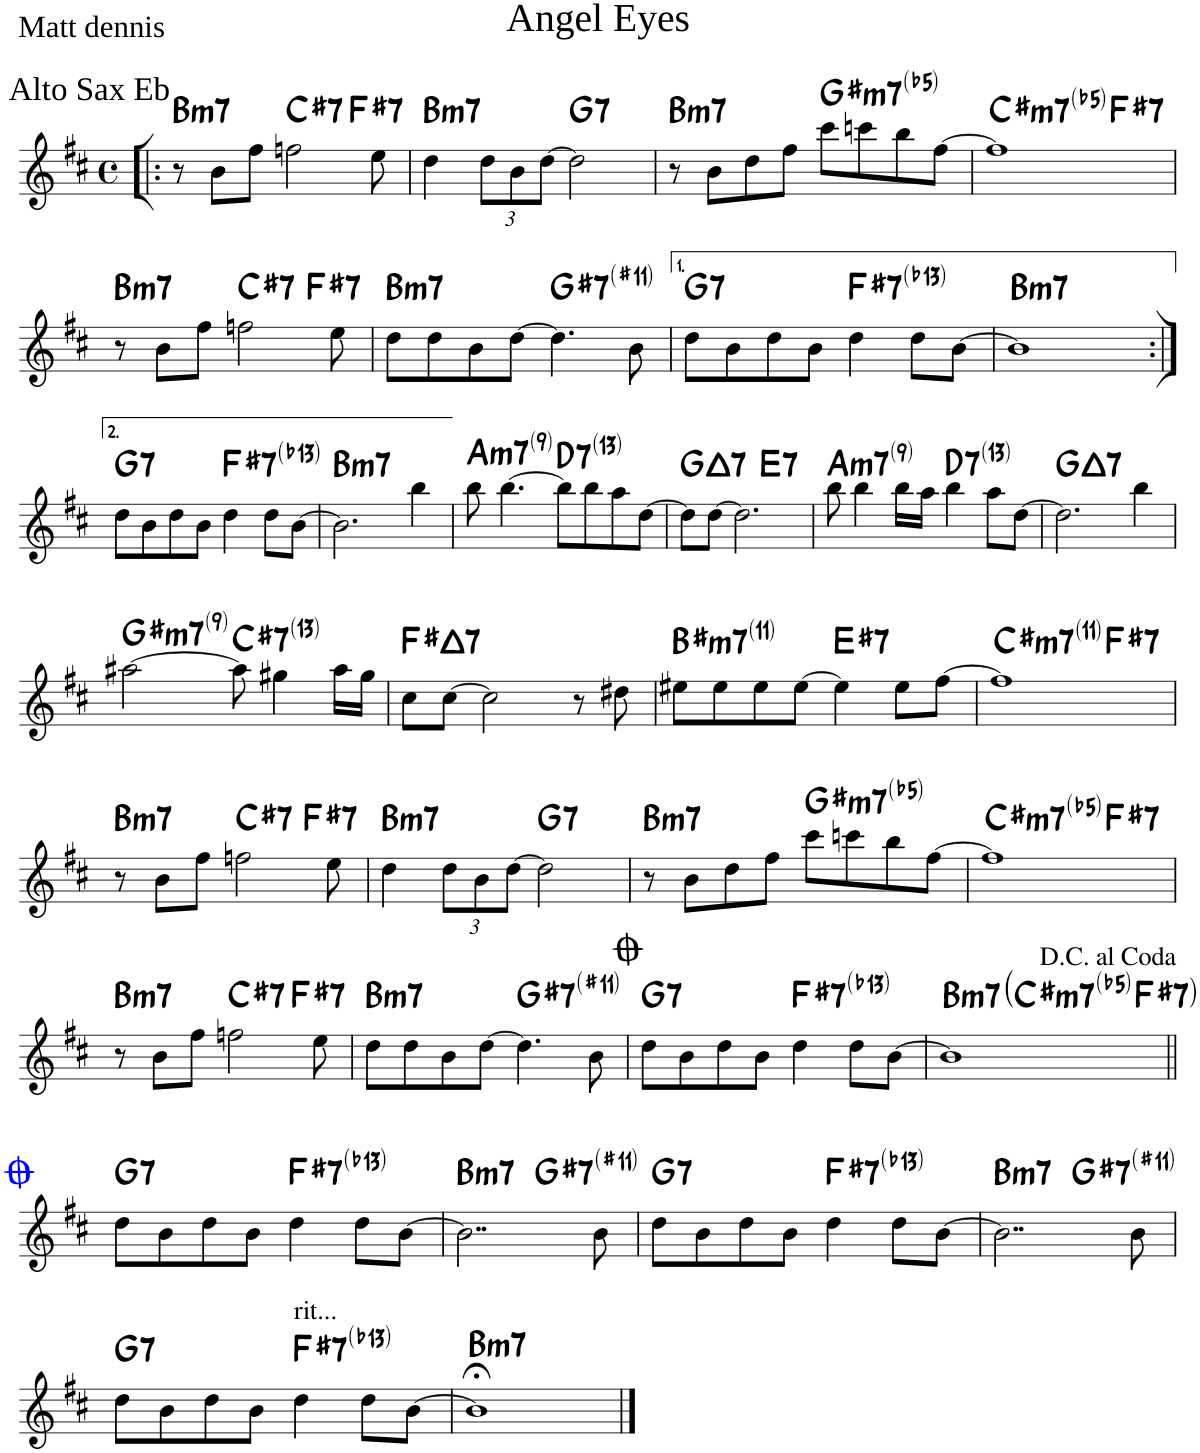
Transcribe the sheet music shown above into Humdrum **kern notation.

**kern	**harte
*part1	*part1
*staff1	*
*I"Piano	*
*I'Pno	*
*clefG2	*
*k[f#c#]	*
*M4/4	*
*met(c)	*
=1!|:	=1!|:
!	!LO:H:kt=m7
*^	*
8r	2.ryy	B:min7
8b\L	.	.
8ff#\J	.	.
!	!	!LO:H:kt=7
2ffn\	.	C#:7
!	!	!LO:H:kt=7
.	4ryy	F#:7
8ee\	.	.
=2	=2	=2
!	!	!LO:H:kt=m7
*v	*v	*
4dd\	B:min7
*Xbrackettup	*
12dd\L	.
12b\	.
[12dd\J	.
!	!LO:H:kt=7
2dd\]	G:7
=3	=3
!	!LO:H:kt=m7
8r	B:min7
8b\L	.
8dd\	.
8ff#\J	.
!	!LO:H:kt=m7(b5)
8ccc#\L	G#:hdim7
8cccn\	.
8bb\	.
[8ff#\J	.
=4	=4
!	!LO:H:kt=m7(b5)
*^	*
1ff#]	2ryy	C#:hdim7
!	!	!LO:H:kt=7
.	2ryy	F#:7
!!LO:LB:g=z	!!
=5	=5	=5
!	!	!LO:H:kt=m7
8r	2.ryy	B:min7
8b\L	.	.
8ff#\J	.	.
!	!	!LO:H:kt=7
2ffn\	.	C#:7
!	!	!LO:H:kt=7
.	4ryy	F#:7
8ee\	.	.
=6	=6	=6
!	!	!LO:H:kt=m7
*v	*v	*
8dd\L	B:min7
8dd\	.
8b\	.
[8dd\J	.
!	!LO:H:kt=7
4.dd\]	G#:7(#11)
8b\	.
=7	=7
!	!LO:H:kt=7
8dd\L	G:7
8b\	.
8dd\	.
8b\J	.
!	!LO:H:kt=7
4dd\	F#:7(b13)
8dd\L	.
[8b\J	.
=8	=8
!	!LO:H:kt=m7
1b]	B:min7
!!LO:LB:g=z
=9:|!	=9:|!
!	!LO:H:kt=7
8dd\L	G:7
8b\	.
8dd\	.
8b\J	.
!	!LO:H:kt=7
4dd\	F#:7(b13)
8dd\L	.
[8b\J	.
=10	=10
!	!LO:H:kt=m7
2.b\]	B:min7
4bb\	.
=11	=11
!	!LO:H:kt=m7
8bb\	A:min7(9)
[4.bb\	.
!	!LO:H:kt=7
8bb\L]	D:7(13)
8bb\	.
8aa\	.
[8dd\J	.
=12	=12
!	!LO:H:kt=7
*^	*
8dd\L]	2ryy	G:maj7
[8dd\J	.	.
2.dd\]	.	.
!	!	!LO:H:kt=7
.	2ryy	E:7
=13	=13	=13
!	!	!LO:H:kt=m7
*v	*v	*
8bb\	A:min7(9)
4bb\	.
16bb\LL	.
16aa\JJ	.
!	!LO:H:kt=7
4bb\	D:7(13)
8aa\L	.
[8dd\J	.
=14	=14
!	!LO:H:kt=7
2.dd\]	G:maj7
4bb\	.
!!LO:LB:g=z
=15	=15
!	!LO:H:kt=m7
[2aa#X\	G#:min7(9)
!	!LO:H:kt=7
8aa#\]	C#:7(13)
4gg#X\	.
16aa#\LL	.
16gg#\JJ	.
=16	=16
!	!LO:H:kt=7
8cc#\L	F#:maj7
[8cc#\J	.
2cc#\]	.
8r	.
8dd#X\	.
=17	=17
!	!LO:H:kt=m7
8ee#X\L	B#:min7(11)
8ee#\	.
8ee#\	.
[8ee#\J	.
!	!LO:H:kt=7
4ee#\]	E#:7
8ee#\L	.
[8ff#\J	.
=18	=18
!	!LO:H:kt=m7
*^	*
1ff#]	2ryy	C#:min7(11)
!	!	!LO:H:kt=7
.	2ryy	F#:7
!!LO:LB:g=z	!!
=19	=19	=19
!	!	!LO:H:kt=m7
8r	2.ryy	B:min7
8b\L	.	.
8ff#\J	.	.
!	!	!LO:H:kt=7
2ffn\	.	C#:7
!	!	!LO:H:kt=7
.	4ryy	F#:7
8ee\	.	.
=20	=20	=20
!	!	!LO:H:kt=m7
*v	*v	*
4dd\	B:min7
12dd\L	.
12b\	.
[12dd\J	.
!	!LO:H:kt=7
2dd\]	G:7
=21	=21
!	!LO:H:kt=m7
8r	B:min7
8b\L	.
8dd\	.
8ff#\J	.
!	!LO:H:kt=m7(b5)
8ccc#\L	G#:hdim7
8cccn\	.
8bb\	.
[8ff#\J	.
=22	=22
!	!LO:H:kt=m7(b5)
*^	*
1ff#]	2ryy	C#:hdim7
!	!	!LO:H:kt=7
.	2ryy	F#:7
!!LO:LB:g=z	!!
=23	=23	=23
!	!	!LO:H:kt=m7
8r	2.ryy	B:min7
8b\L	.	.
8ff#\J	.	.
!	!	!LO:H:kt=7
2ffn\	.	C#:7
!	!	!LO:H:kt=7
.	4ryy	F#:7
8ee\	.	.
*v	*v	*
=24	=24
8dd\L	B:min7
8dd\	.
8b\	.
[8dd\J	.
!	!LO:H:kt=7
4.dd\]	G#:7(#11)
8b\	.
!LO:TX:a:t=<font size="30"/>	!LO:H:kt=m7
=25	=25
!	!LO:H:kt=7
8dd\L	G:7
8b\	.
8dd\	.
8b\J	.
!	!LO:H:kt=7
4dd\	F#:7(b13)
8dd\L	.
[8b\J	.
=26	=26
!	!LO:H:kt=m7
*^	*
*	*^	*
1b]	2ryy	2.ryy	B:min7
!	!	!	!LO:H:kt=m7(b5)
.	2ryy	.	C#:hdim7
!	!	!	!LO:H:kt=7
.	.	4ryy	F#:7
!!LO:LB:g=z	!!	!!
=27||	=27||	=27||	=27||
!	!	!	!LO:H:kt=7
*v	*v	*v	*
8dd\L	G:7
8b\	.
8dd\	.
8b\J	.
!	!LO:H:kt=7
4dd\	F#:7(b13)
8dd\L	.
[8b\J	.
=28	=28
!	!LO:H:kt=m7
*^	*
2..b\]	2ryy	B:min7
!	!	!LO:H:kt=7
.	2ryy	G#:7(#11)
8b\	.	.
=29	=29	=29
!	!	!LO:H:kt=7
*v	*v	*
8dd\L	G:7
8b\	.
8dd\	.
8b\J	.
!	!LO:H:kt=7
4dd\	F#:7(b13)
8dd\L	.
[8b\J	.
=30	=30
!	!LO:H:kt=m7
*^	*
2..b\]	2ryy	B:min7
!	!	!LO:H:kt=7
.	2ryy	G#:7(#11)
8b\	.	.
!!LO:LB:g=z	!!
=31	=31	=31
!	!	!LO:H:kt=7
*v	*v	*
8dd\L	G:7
8b\	.
8dd\	.
8b\J	.
!LO:TX:a:t=rit...	!LO:H:kt=7
4dd\	F#:7(b13)
8dd\L	.
[8b\J	.
=32	=32
!	!LO:H:kt=m7
1b;<]	B:min7
==	==
*-	*-
